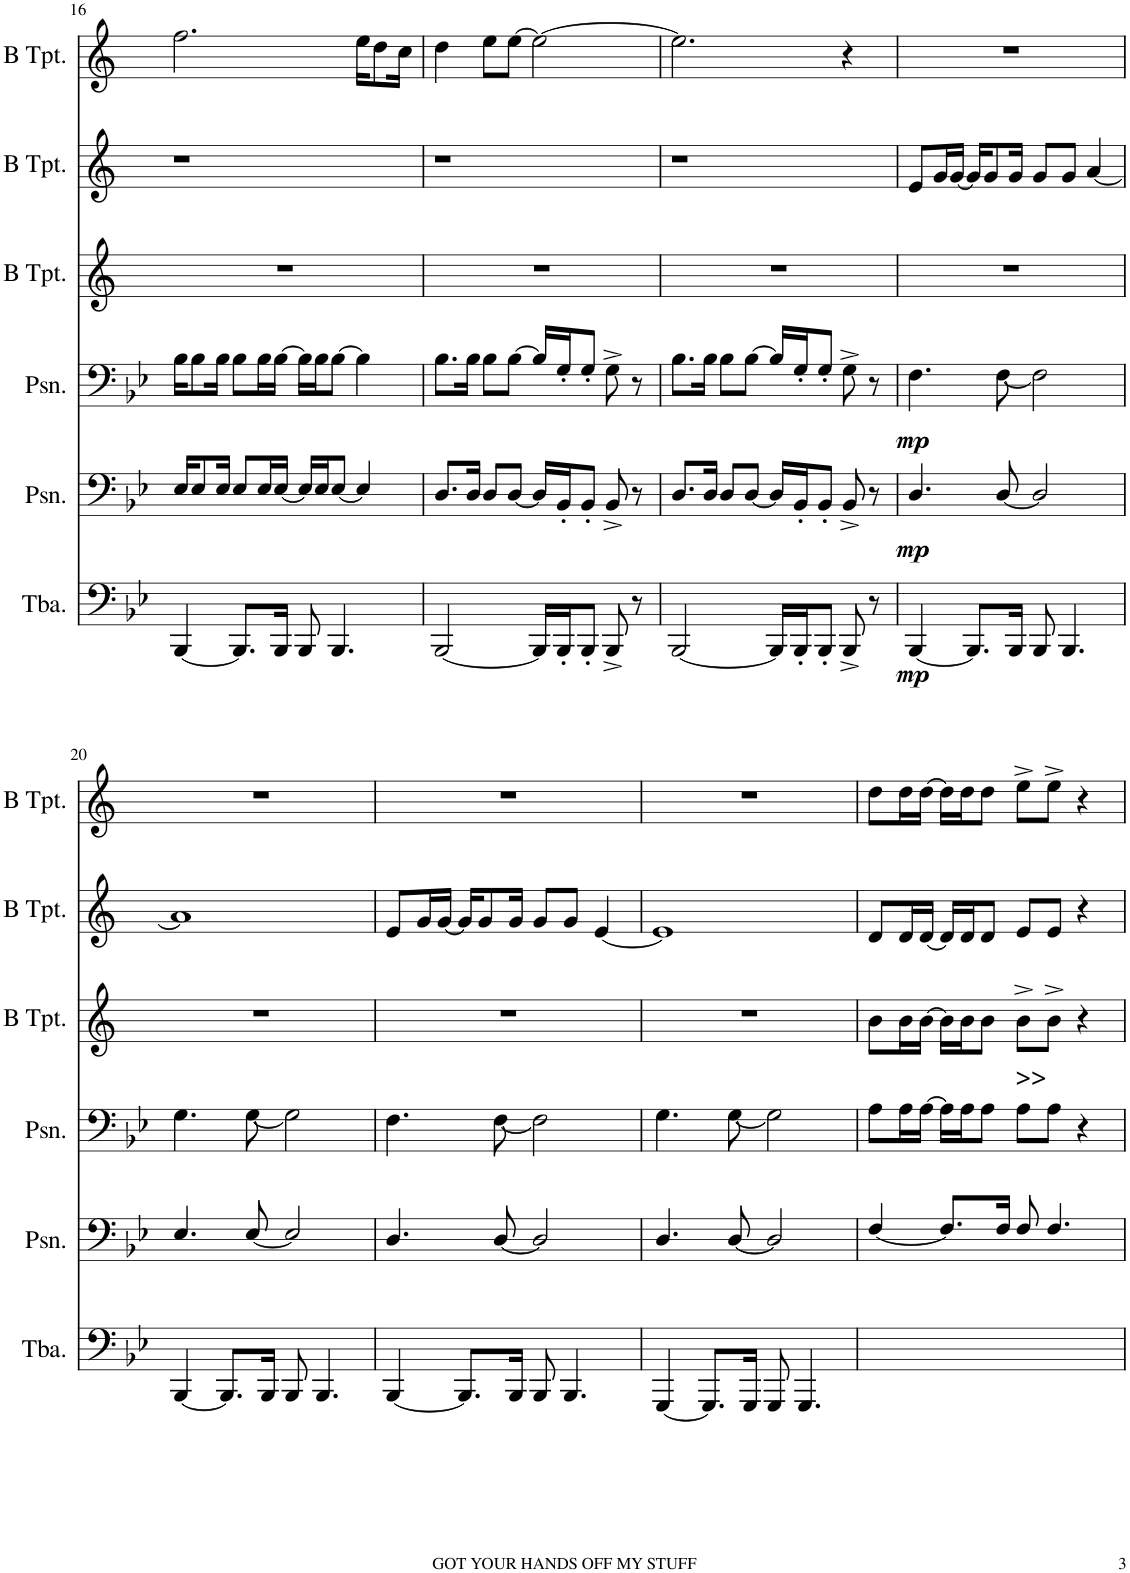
**kern	**dynam	**kern	**dynam	**kern	**dynam	**kern	**kern	**kern
*part6	*part6	*part5	*part5	*part4	*part4	*part3	*part2	*part1
*staff6	*staff6	*staff5	*staff5	*staff4	*staff4	*staff3	*staff2	*staff1
*I"Tuba	*	*I"Posaune	*	*I"Posaune	*	*I"Trompete in B	*I"Trompete in B	*I"Trompete in B
*I'Tba.	*	*I'Psn.	*	*I'Psn.	*	*	*	*
!!LO:PB:g=z
*clefF4	*	*clefF4	*	*clefF4	*	*clefG2	*clefG2	*clefG2
*	*	*	*	*	*	*Trd1c2	*Trd1c2	*Trd1c2
*k[b-e-]	*	*k[b-e-]	*	*k[b-e-]	*	*k[]	*k[]	*k[]
*M4/4	*	*M4/4	*	*M4/4	*	*M4/4	*M4/4	*M4/4
=16	=16	=16	=16	=16	=16	=16	=16	=16
[<4BBB-/	.	16E-/KL	.	16B-\KL	.	1r	1r	2.ff\
.	.	8E-/	.	8B-\	.	.	.	.
.	.	16E-/Jk	.	16B-\Jk	.	.	.	.
8.BBB-/L]	.	8E-/L	.	8B-\L	.	.	.	.
.	.	16E-/L	.	16B-\L	.	.	.	.
16BBB-/Jk	.	[<16E-/JJ	.	[>16B-\JJ	.	.	.	.
8BBB-/	.	16E-/LL]	.	16B-\LL]	.	.	.	.
.	.	16E-/J	.	16B-\J	.	.	.	.
4.BBB-/	.	[<8E-/J	.	[>8B-\J	.	.	.	.
.	.	4E-/]	.	4B-\]	.	.	.	16ee\KL
.	.	.	.	.	.	.	.	8dd\
.	.	.	.	.	.	.	.	16cc\Jk
=17	=17	=17	=17	=17	=17	=17	=17	=17
[<2BBB-/	.	8.D/L	.	8.B-\L	.	1r	1r	4dd\
.	.	16D/Jk	.	16B-\Jk	.	.	.	.
.	.	8D/L	.	8B-\L	.	.	.	8ee\L
.	.	[<8D/J	.	[>8B-\J	.	.	.	[>8ee\J
16BBB-/LL]	.	16D/LL]	.	16B-/LL]	.	.	.	2ee\_
16BBB-'/J	.	16BB-'/J	.	16G'/J	.	.	.	.
8BBB-'/J	.	8BB-'/J	.	8G'/J	.	.	.	.
8BBB-^/	.	8BB-^/	.	8G^\	.	.	.	.
8r	.	8r	.	8r	.	.	.	.
=18	=18	=18	=18	=18	=18	=18	=18	=18
[<2BBB-/	.	8.D/L	.	8.B-\L	.	1r	1r	2.ee\]
.	.	16D/Jk	.	16B-\Jk	.	.	.	.
.	.	8D/L	.	8B-\L	.	.	.	.
.	.	[<8D/J	.	[>8B-\J	.	.	.	.
16BBB-/LL]	.	16D/LL]	.	16B-/LL]	.	.	.	.
16BBB-'/J	.	16BB-'/J	.	16G'/J	.	.	.	.
8BBB-'/J	.	8BB-'/J	.	8G'/J	.	.	.	.
8BBB-^/	.	8BB-^/	.	8G^\	.	.	.	4r
8r	.	8r	.	8r	.	.	.	.
=19	=19	=19	=19	=19	=19	=19	=19	=19
!	!LO:DY:b	!	!LO:DY:b	!	!LO:DY:b	!	!	!
[<4BBB-/	mp	4.D/	mp	4.F\	mp	1r	8e/L	1r
.	.	.	.	.	.	.	16g/L	.
.	.	.	.	.	.	.	[<16g/JJ	.
8.BBB-/L]	.	.	.	.	.	.	16g/KL]	.
.	.	.	.	.	.	.	8g/	.
.	.	[<8D/	.	[<8F\	.	.	.	.
16BBB-/Jk	.	.	.	.	.	.	16g/Jk	.
8BBB-/	.	2D/]	.	2F\]	.	.	8g/L	.
4.BBB-/	.	.	.	.	.	.	8g/J	.
.	.	.	.	.	.	.	[<4a/	.
!!LO:LB:g=z
=20	=20	=20	=20	=20	=20	=20	=20	=20
[<4BBB-/	.	4.E-/	.	4.G\	.	1r	1a]	1r
8.BBB-/L]	.	.	.	.	.	.	.	.
.	.	[<8E-/	.	[<8G\	.	.	.	.
16BBB-/Jk	.	.	.	.	.	.	.	.
8BBB-/	.	2E-/]	.	2G\]	.	.	.	.
4.BBB-/	.	.	.	.	.	.	.	.
=21	=21	=21	=21	=21	=21	=21	=21	=21
[<4BBB-/	.	4.D/	.	4.F\	.	1r	8e/L	1r
.	.	.	.	.	.	.	16g/L	.
.	.	.	.	.	.	.	[<16g/JJ	.
8.BBB-/L]	.	.	.	.	.	.	16g/KL]	.
.	.	.	.	.	.	.	8g/	.
.	.	[<8D/	.	[<8F\	.	.	.	.
16BBB-/Jk	.	.	.	.	.	.	16g/Jk	.
8BBB-/	.	2D/]	.	2F\]	.	.	8g/L	.
4.BBB-/	.	.	.	.	.	.	8g/J	.
.	.	.	.	.	.	.	[<4e/	.
=22	=22	=22	=22	=22	=22	=22	=22	=22
[<4GGG/	.	4.D/	.	4.G\	.	1r	1e]	1r
8.GGG/L]	.	.	.	.	.	.	.	.
.	.	[<8D/	.	[<8G\	.	.	.	.
16GGG/Jk	.	.	.	.	.	.	.	.
8GGG/	.	2D/]	.	2G\]	.	.	.	.
4.GGG/	.	.	.	.	.	.	.	.
=23	=23	=23	=23	=23	=23	=23	=23	=23
1ryy	.	[<4F/	.	8A\L	.	8b\L	8d/L	8dd\L
.	.	.	.	16A\L	.	16b\L	16d/L	16dd\L
.	.	.	.	[>16A\JJ	.	[>16b\JJ	[<16d/JJ	[>16dd\JJ
.	.	8.F/L]	.	16A\LL]	.	16b\LL]	16d/LL]	16dd\LL]
.	.	.	.	16A\J	.	16b\J	16d/J	16dd\J
.	.	.	.	8A\J	.	8b\J	8d/J	8dd\J
.	.	16F/Jk	.	.	.	.	.	.
!	!	!	!	!LO:TX:a:t=>>	!	!	!	!
.	.	8F/	.	8A\L	.	8b^\L	8e/L	8ee^\L
.	.	4.F/	.	8A\J	.	8b^\J	8e/J	8ee^\J
.	.	.	.	4r	.	4r	4r	4r
=	=	=	=	=	=	=	=	=
*-	*-	*-	*-	*-	*-	*-	*-	*-
